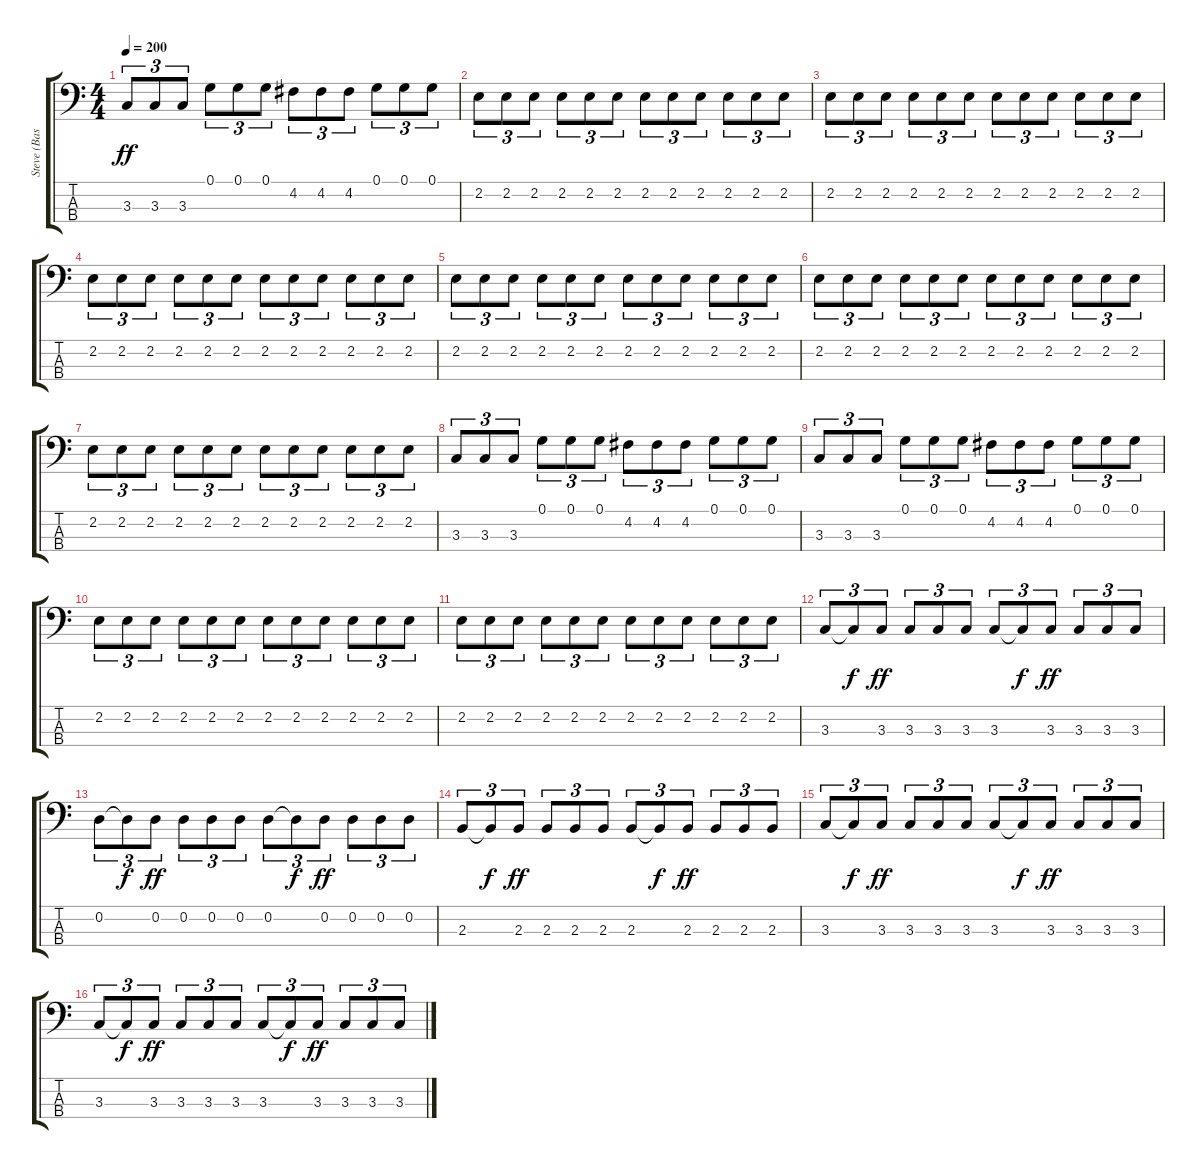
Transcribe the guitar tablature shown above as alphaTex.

\track ("Steve (Bass)" "Steve (Bas") {instrument electricbassfinger}
\staff {score tabs}
\tuning (G2 D2 A1 E1) {hide}
\ts (4 4)
\tempo 200
\clef f4
\ks c
3.3.8{tu (3 2) dy ff} 3.3.8{tu (3 2)} 3.3.8{tu (3 2)} 0.1.8{tu (3 2)} 0.1.8{tu (3 2)} 0.1.8{tu (3 2)} 4.2.8{tu (3 2)} 4.2.8{tu (3 2)} 4.2.8{tu (3 2)} 0.1.8{tu (3 2)} 0.1.8{tu (3 2)} 0.1.8{tu (3 2)} |
2.2.8{tu (3 2)} 2.2.8{tu (3 2)} 2.2.8{tu (3 2)} 2.2.8{tu (3 2)} 2.2.8{tu (3 2)} 2.2.8{tu (3 2)} 2.2.8{tu (3 2)} 2.2.8{tu (3 2)} 2.2.8{tu (3 2)} 2.2.8{tu (3 2)} 2.2.8{tu (3 2)} 2.2.8{tu (3 2)} |
2.2.8{tu (3 2)} 2.2.8{tu (3 2)} 2.2.8{tu (3 2)} 2.2.8{tu (3 2)} 2.2.8{tu (3 2)} 2.2.8{tu (3 2)} 2.2.8{tu (3 2)} 2.2.8{tu (3 2)} 2.2.8{tu (3 2)} 2.2.8{tu (3 2)} 2.2.8{tu (3 2)} 2.2.8{tu (3 2)} |
2.2.8{tu (3 2)} 2.2.8{tu (3 2)} 2.2.8{tu (3 2)} 2.2.8{tu (3 2)} 2.2.8{tu (3 2)} 2.2.8{tu (3 2)} 2.2.8{tu (3 2)} 2.2.8{tu (3 2)} 2.2.8{tu (3 2)} 2.2.8{tu (3 2)} 2.2.8{tu (3 2)} 2.2.8{tu (3 2)} |
2.2.8{tu (3 2)} 2.2.8{tu (3 2)} 2.2.8{tu (3 2)} 2.2.8{tu (3 2)} 2.2.8{tu (3 2)} 2.2.8{tu (3 2)} 2.2.8{tu (3 2)} 2.2.8{tu (3 2)} 2.2.8{tu (3 2)} 2.2.8{tu (3 2)} 2.2.8{tu (3 2)} 2.2.8{tu (3 2)} |
2.2.8{tu (3 2)} 2.2.8{tu (3 2)} 2.2.8{tu (3 2)} 2.2.8{tu (3 2)} 2.2.8{tu (3 2)} 2.2.8{tu (3 2)} 2.2.8{tu (3 2)} 2.2.8{tu (3 2)} 2.2.8{tu (3 2)} 2.2.8{tu (3 2)} 2.2.8{tu (3 2)} 2.2.8{tu (3 2)} |
2.2.8{tu (3 2)} 2.2.8{tu (3 2)} 2.2.8{tu (3 2)} 2.2.8{tu (3 2)} 2.2.8{tu (3 2)} 2.2.8{tu (3 2)} 2.2.8{tu (3 2)} 2.2.8{tu (3 2)} 2.2.8{tu (3 2)} 2.2.8{tu (3 2)} 2.2.8{tu (3 2)} 2.2.8{tu (3 2)} |
3.3.8{tu (3 2)} 3.3.8{tu (3 2)} 3.3.8{tu (3 2)} 0.1.8{tu (3 2)} 0.1.8{tu (3 2)} 0.1.8{tu (3 2)} 4.2.8{tu (3 2)} 4.2.8{tu (3 2)} 4.2.8{tu (3 2)} 0.1.8{tu (3 2)} 0.1.8{tu (3 2)} 0.1.8{tu (3 2)} |
3.3.8{tu (3 2)} 3.3.8{tu (3 2)} 3.3.8{tu (3 2)} 0.1.8{tu (3 2)} 0.1.8{tu (3 2)} 0.1.8{tu (3 2)} 4.2.8{tu (3 2)} 4.2.8{tu (3 2)} 4.2.8{tu (3 2)} 0.1.8{tu (3 2)} 0.1.8{tu (3 2)} 0.1.8{tu (3 2)} |
2.2.8{tu (3 2)} 2.2.8{tu (3 2)} 2.2.8{tu (3 2)} 2.2.8{tu (3 2)} 2.2.8{tu (3 2)} 2.2.8{tu (3 2)} 2.2.8{tu (3 2)} 2.2.8{tu (3 2)} 2.2.8{tu (3 2)} 2.2.8{tu (3 2)} 2.2.8{tu (3 2)} 2.2.8{tu (3 2)} |
2.2.8{tu (3 2)} 2.2.8{tu (3 2)} 2.2.8{tu (3 2)} 2.2.8{tu (3 2)} 2.2.8{tu (3 2)} 2.2.8{tu (3 2)} 2.2.8{tu (3 2)} 2.2.8{tu (3 2)} 2.2.8{tu (3 2)} 2.2.8{tu (3 2)} 2.2.8{tu (3 2)} 2.2.8{tu (3 2)} |
3.3.8{tu (3 2)} 3.3{t}.8{tu (3 2) dy f} 3.3.8{tu (3 2) dy ff} 3.3.8{tu (3 2)} 3.3.8{tu (3 2)} 3.3.8{tu (3 2)} 3.3.8{tu (3 2)} 3.3{t}.8{tu (3 2) dy f} 3.3.8{tu (3 2) dy ff} 3.3.8{tu (3 2)} 3.3.8{tu (3 2)} 3.3.8{tu (3 2)} |
0.2.8{tu (3 2)} 0.2{t}.8{tu (3 2) dy f} 0.2.8{tu (3 2) dy ff} 0.2.8{tu (3 2)} 0.2.8{tu (3 2)} 0.2.8{tu (3 2)} 0.2.8{tu (3 2)} 0.2{t}.8{tu (3 2) dy f} 0.2.8{tu (3 2) dy ff} 0.2.8{tu (3 2)} 0.2.8{tu (3 2)} 0.2.8{tu (3 2)} |
2.3.8{tu (3 2)} 2.3{t}.8{tu (3 2) dy f} 2.3.8{tu (3 2) dy ff} 2.3.8{tu (3 2)} 2.3.8{tu (3 2)} 2.3.8{tu (3 2)} 2.3.8{tu (3 2)} 2.3{t}.8{tu (3 2) dy f} 2.3.8{tu (3 2) dy ff} 2.3.8{tu (3 2)} 2.3.8{tu (3 2)} 2.3.8{tu (3 2)} |
3.3.8{tu (3 2)} 3.3{t}.8{tu (3 2) dy f} 3.3.8{tu (3 2) dy ff} 3.3.8{tu (3 2)} 3.3.8{tu (3 2)} 3.3.8{tu (3 2)} 3.3.8{tu (3 2)} 3.3{t}.8{tu (3 2) dy f} 3.3.8{tu (3 2) dy ff} 3.3.8{tu (3 2)} 3.3.8{tu (3 2)} 3.3.8{tu (3 2)} |
3.3.8{tu (3 2)} 3.3{t}.8{tu (3 2) dy f} 3.3.8{tu (3 2) dy ff} 3.3.8{tu (3 2)} 3.3.8{tu (3 2)} 3.3.8{tu (3 2)} 3.3.8{tu (3 2)} 3.3{t}.8{tu (3 2) dy f} 3.3.8{tu (3 2) dy ff} 3.3.8{tu (3 2)} 3.3.8{tu (3 2)} 3.3.8{tu (3 2)}
